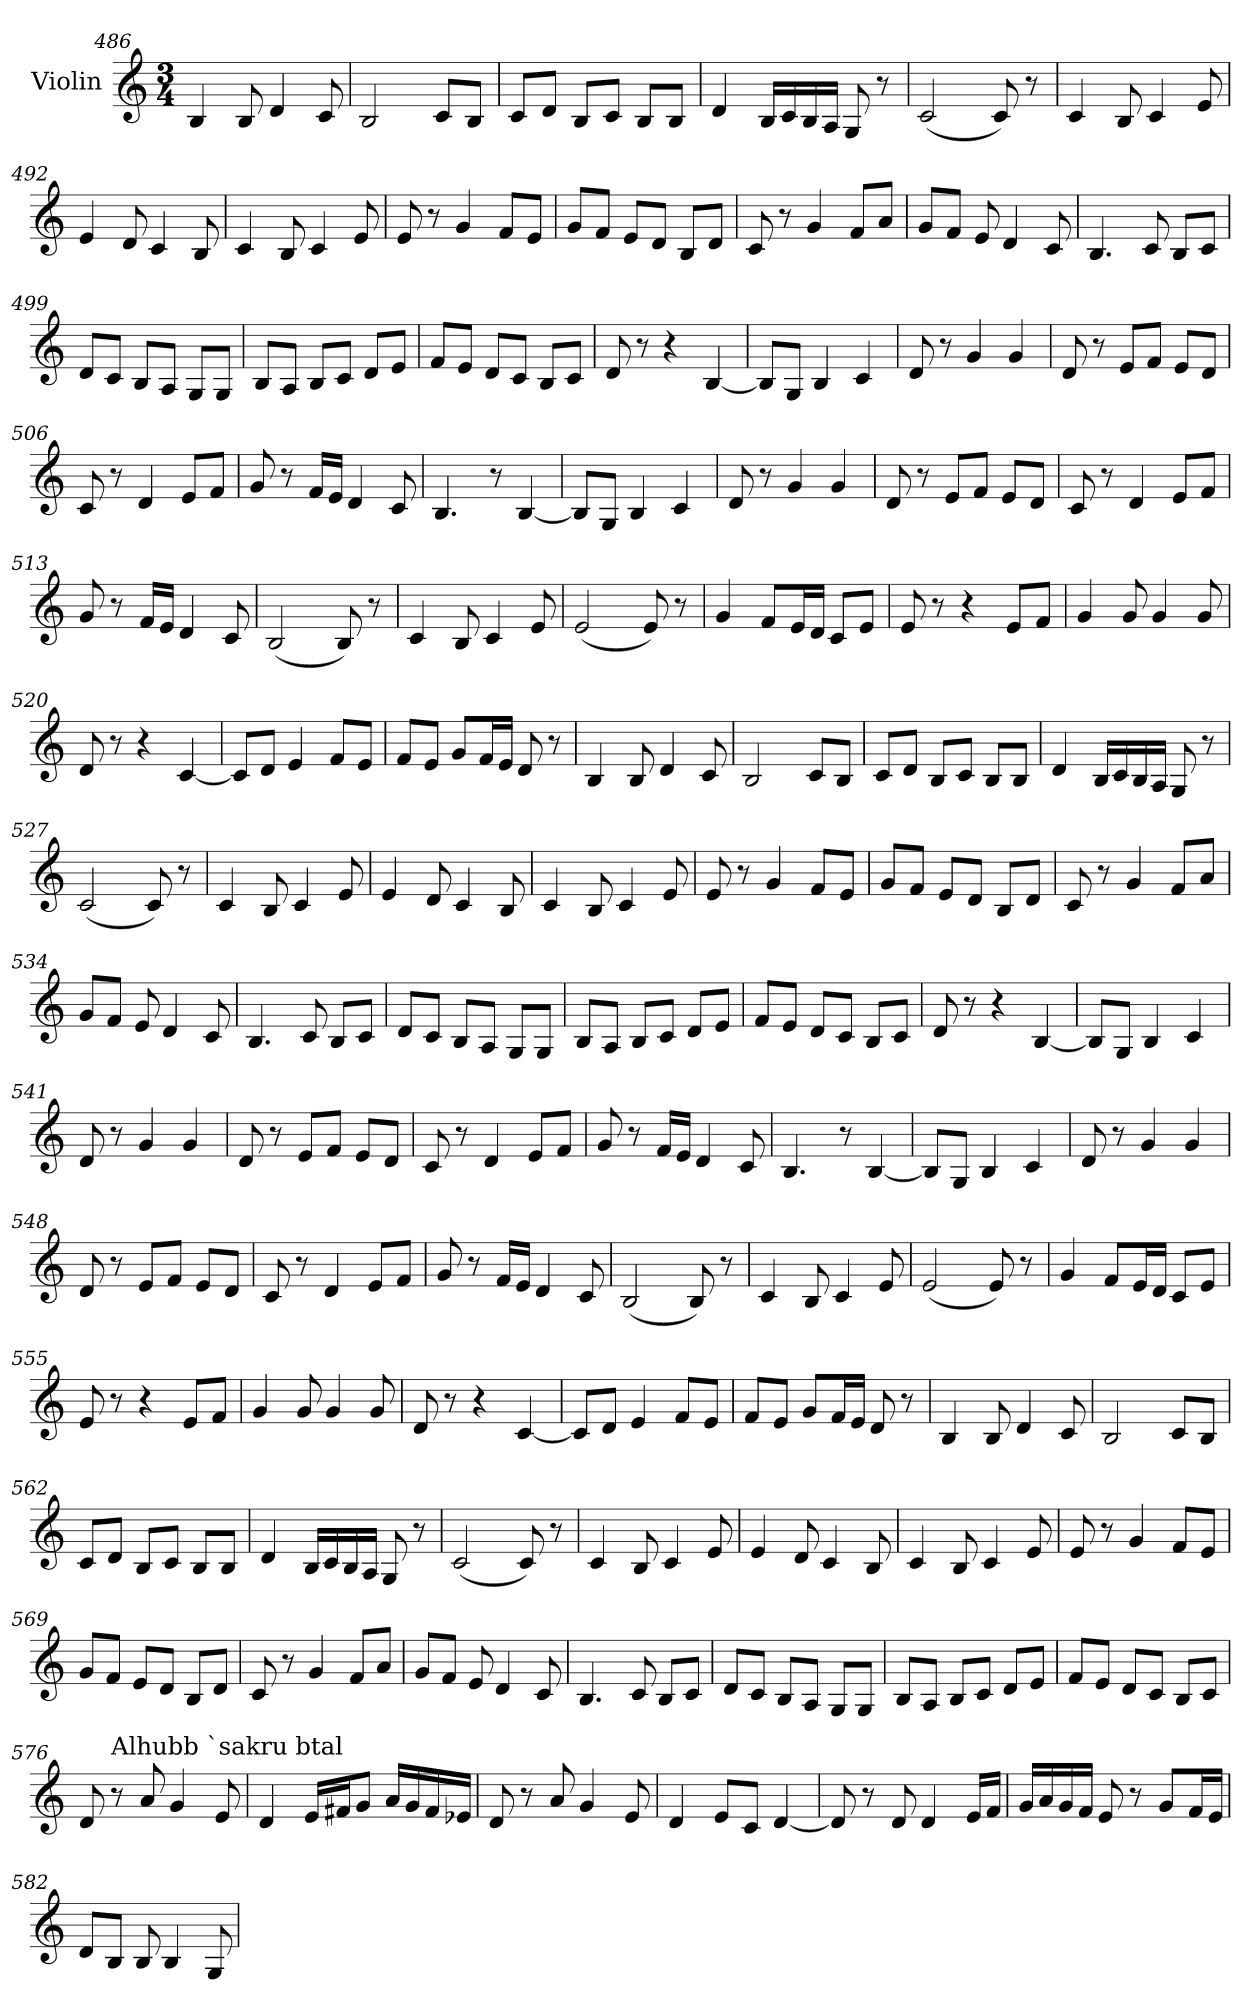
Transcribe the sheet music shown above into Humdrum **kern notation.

**kern
*part1
*staff1
*I"Violin
!!LO:PB:g=z
*clefG2
*k[]
*C:
*M3/4
=486
4B/
8B/
4d/
8c/
=487
2B/
8c/L
8B/J
=488
8c/L
8d/J
8B/L
8c/J
8B/L
8B/J
=489
4d/
16B/LL
16c/
16B/
16A/JJ
8G/
8r
!!LO:PB:g=z
=490
(2c/
8c/)
8r
=491
4c/
8B/
4c/
8e/
!!LO:PB:g=z
=492
4e/
8d/
4c/
8B/
=493
4c/
8B/
4c/
8e/
=494
8e/
8r
4g/
8f/L
8e/J
=495
8g/L
8f/J
8e/L
8d/J
8B/L
8d/J
=496
8c/
8r
4g/
8f/L
8a/J
!!LO:PB:g=z
=497
8g/L
8f/J
8e/
4d/
8c/
!!LO:PB:g=z
=498
4.B/
8c/
8B/L
8c/J
=499
8d/L
8c/J
8B/L
8A/J
8G/L
8G/J
=500
8B/L
8A/J
8B/L
8c/J
8d/L
8e/J
=501
8f/L
8e/J
8d/L
8c/J
8B/L
8c/J
!!LO:PB:g=z
=502
8d/
8r
4r
[4B/
=503
8B/L]
8G/J
4B/
4c/
!!LO:PB:g=z
=504
8d/
8r
4g/
4g/
=505
8d/
8r
8e/L
8f/J
8e/L
8d/J
=506
8c/
8r
4d/
8e/L
8f/J
=507
8g/
8r
16f/LL
16e/JJ
4d/
8c/
!!LO:PB:g=z
=508
4.B/
8r
[4B/
=509
8B/L]
8G/J
4B/
4c/
!!LO:PB:g=z
=510
8d/
8r
4g/
4g/
=511
8d/
8r
8e/L
8f/J
8e/L
8d/J
=512
8c/
8r
4d/
8e/L
8f/J
=513
8g/
8r
16f/LL
16e/JJ
4d/
8c/
!!LO:PB:g=z
=514
(2B/
8B/)
8r
=515
4c/
8B/
4c/
8e/
!!LO:PB:g=z
=516
(2e/
8e/)
8r
=517
4g/
8f/L
16e/L
16d/JJ
8c/L
8e/J
=518
8e/
8r
4r
8e/L
8f/J
=519
4g/
8g/
4g/
8g/
=520
8d/
8r
4r
[4c/
!!LO:PB:g=z
=521
8c/L]
8d/J
4e/
8f/L
8e/J
=522
8f/L
8e/J
8g/L
16f/L
16e/JJ
8d/
8r
=523
4B/
8B/
4d/
8c/
=524
2B/
8c/L
8B/J
=525
8c/L
8d/J
8B/L
8c/J
8B/L
8B/J
!!LO:PB:g=z
=526
4d/
16B/LL
16c/
16B/
16A/JJ
8G/
8r
=527
(2c/
8c/)
8r
!!LO:PB:g=z
=528
4c/
8B/
4c/
8e/
=529
4e/
8d/
4c/
8B/
=530
4c/
8B/
4c/
8e/
=531
8e/
8r
4g/
8f/L
8e/J
!!LO:PB:g=z
=532
8g/L
8f/J
8e/L
8d/J
8B/L
8d/J
=533
8c/
8r
4g/
8f/L
8a/J
!!LO:PB:g=z
=534
8g/L
8f/J
8e/
4d/
8c/
=535
4.B/
8c/
8B/L
8c/J
=536
8d/L
8c/J
8B/L
8A/J
8G/L
8G/J
=537
8B/L
8A/J
8B/L
8c/J
8d/L
8e/J
!!LO:PB:g=z
=538
8f/L
8e/J
8d/L
8c/J
8B/L
8c/J
=539
8d/
8r
4r
[4B/
!!LO:PB:g=z
=540
8B/L]
8G/J
4B/
4c/
=541
8d/
8r
4g/
4g/
=542
8d/
8r
8e/L
8f/J
8e/L
8d/J
=543
8c/
8r
4d/
8e/L
8f/J
!!LO:PB:g=z
=544
8g/
8r
16f/LL
16e/JJ
4d/
8c/
=545
4.B/
8r
[4B/
!!LO:PB:g=z
=546
8B/L]
8G/J
4B/
4c/
=547
8d/
8r
4g/
4g/
=548
8d/
8r
8e/L
8f/J
8e/L
8d/J
=549
8c/
8r
4d/
8e/L
8f/J
!!LO:PB:g=z
=550
8g/
8r
16f/LL
16e/JJ
4d/
8c/
=551
(2B/
8B/)
8r
!!LO:PB:g=z
=552
4c/
8B/
4c/
8e/
=553
(2e/
8e/)
8r
=554
4g/
8f/L
16e/L
16d/JJ
8c/L
8e/J
=555
8e/
8r
4r
8e/L
8f/J
!!LO:PB:g=z
=556
4g/
8g/
4g/
8g/
=557
8d/
8r
4r
[4c/
!!LO:PB:g=z
=558
8c/L]
8d/J
4e/
8f/L
8e/J
=559
8f/L
8e/J
8g/L
16f/L
16e/JJ
8d/
8r
=560
4B/
8B/
4d/
8c/
=561
2B/
8c/L
8B/J
!!LO:PB:g=z
=562
8c/L
8d/J
8B/L
8c/J
8B/L
8B/J
=563
4d/
16B/LL
16c/
16B/
16A/JJ
8G/
8r
!!LO:PB:g=z
=564
(2c/
8c/)
8r
=565
4c/
8B/
4c/
8e/
=566
4e/
8d/
4c/
8B/
=567
4c/
8B/
4c/
8e/
!!LO:PB:g=z
=568
8e/
8r
4g/
8f/L
8e/J
=569
8g/L
8f/J
8e/L
8d/J
8B/L
8d/J
=570
8c/
8r
4g/
8f/L
8a/J
=571
8g/L
8f/J
8e/
4d/
8c/
=572
4.B/
8c/
8B/L
8c/J
=573
8d/L
8c/J
8B/L
8A/J
8G/L
8G/J
!!LO:PB:g=z
=574
8B/L
8A/J
8B/L
8c/J
8d/L
8e/J
=575
8f/L
8e/J
8d/L
8c/J
8B/L
8c/J
!!LO:PB:g=z
=576
8d/
!LO:TX:a:t=Alhubb `sakru btal
8r
8a/
4g/
8e/
=577
4d/
16e/LL
16f#X/J
8g/J
16a/LL
16g/
16f#/
16e-X/JJ
=578
8d/
8r
8a/
4g/
8e/
!!LO:PB:g=z
=579
4d/
8e/L
8c/J
[4d/
=580
8d/]
8r
8d/
4d/
16e/LL
16f/JJ
!!LO:PB:g=z
=581
16g/LL
16a/
16g/
16f/JJ
8e/
8r
8g/L
16f/L
16e/JJ
=582
8d/L
8B/J
8B/
4B/
8G/
=
*-
